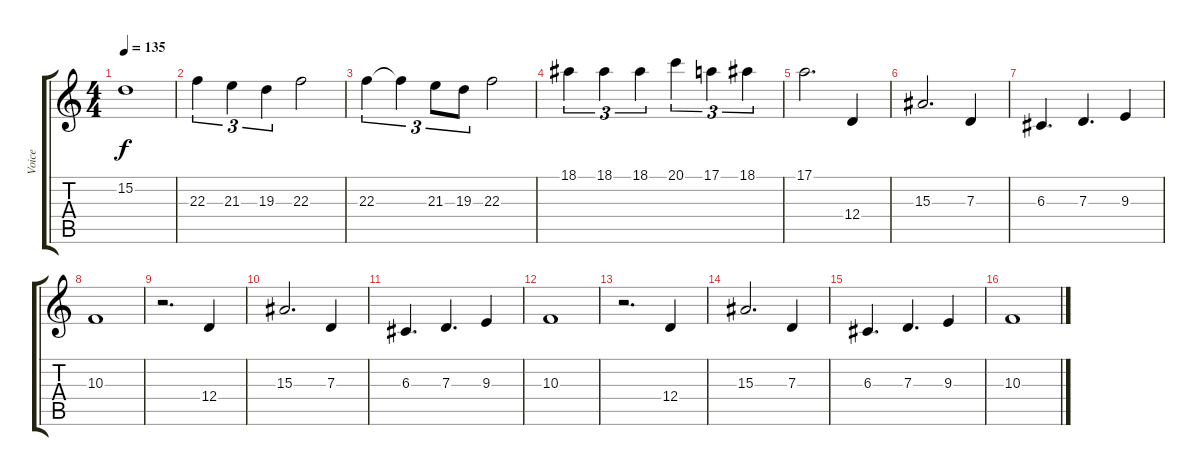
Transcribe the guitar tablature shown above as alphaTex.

\track ("Voice" "Voice") {instrument tenorsax}
\staff {score tabs}
\tuning (E4 B3 G3 D3 A2 E2) {hide}
\ts (4 4)
\tempo 135
\clef g2
\ks c
15.2.1{dy f} |
22.3.4{tu (3 2)} 21.3.4{tu (3 2)} 19.3.4{tu (3 2)} 22.3.2 |
22.3.4{tu (3 2)} 22.3{t}.4{tu (3 2)} 21.3.8{tu (3 2)} 19.3.8{tu (3 2)} 22.3.2 |
18.1.4{tu (3 2)} 18.1.4{tu (3 2)} 18.1.4{tu (3 2)} 20.1.4{tu (3 2)} 17.1.4{tu (3 2)} 18.1.4{tu (3 2)} |
17.1.2{d} 12.4.4 |
15.3.2{d} 7.3.4 |
6.3.4{d} 7.3.4{d} 9.3.4 |
10.3.1 |
r.2{d} 12.4.4 |
15.3.2{d} 7.3.4 |
6.3.4{d} 7.3.4{d} 9.3.4 |
10.3.1 |
r.2{d} 12.4.4 |
15.3.2{d} 7.3.4 |
6.3.4{d} 7.3.4{d} 9.3.4 |
10.3.1
